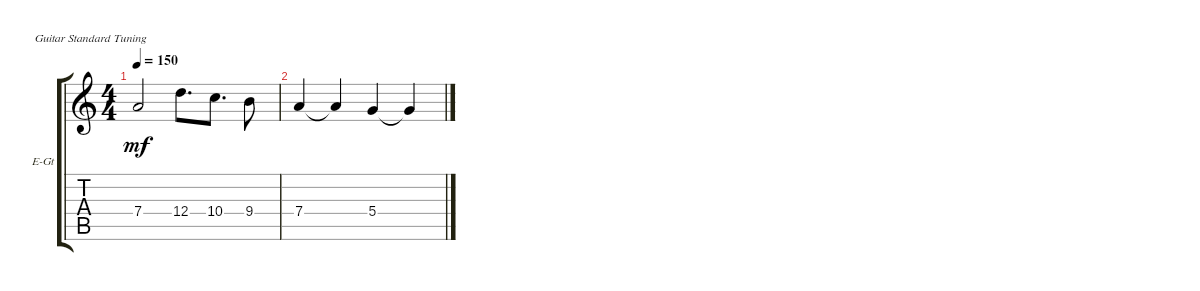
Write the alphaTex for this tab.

\bracketExtendMode groupsimilarinstruments
\firstSystemTrackNameOrientation horizontal
\otherSystemsTrackNameOrientation horizontal
\track ("Electric Guitar" "E-Gt") {instrument electricguitarclean}
\staff {score tabs}
\tuning (E4 B3 G3 D3 A2 E2)
\ts (4 4)
\tempo 150
\clef g2
\scale
0.333333
\ks c
7.4.2{dy mf} 12.4.8{d} 10.4.8{d} 9.4.8 |
\scale
0.333333 7.4.4 7.4{t}.4 5.4.4 5.4{t}.4 |
\scale
0.333333 |
\scale
0.333333 |
\scale
0.333333 |
\scale
0.333333 |
\scale
0.333333 |
\scale
0.333333 |
\scale
0.333333 |
\scale
0.333333 |
\scale
0.333333 |
|
\scale
0.333333 |
\scale
0.333333 |
\scale
0.333333 |
\scale
0.333333
